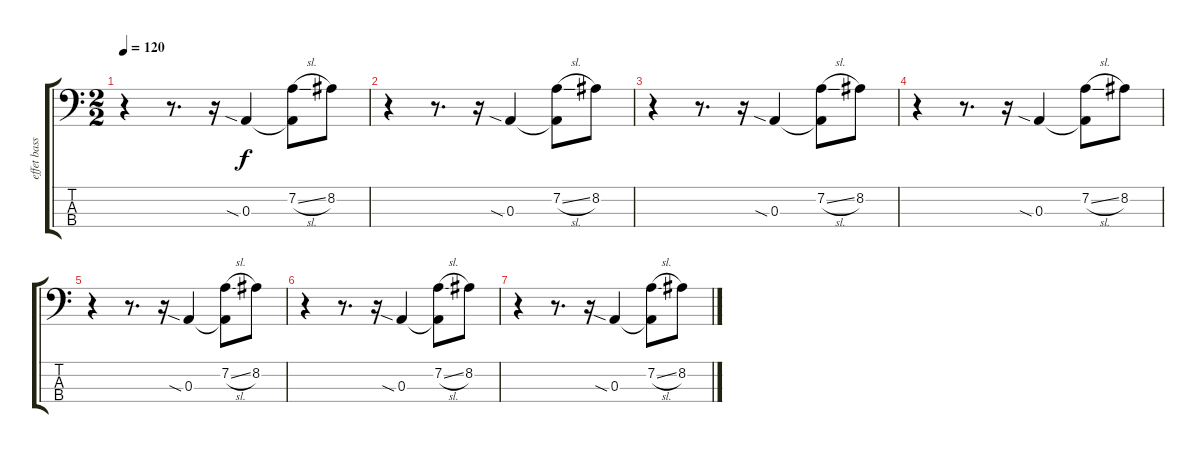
\track ("effet basse" "effet bass") {instrument synthbass2}
\staff {score tabs}
\tuning (G2 D2 A1 E1) {hide}
\ts (2 2)
\tempo 120
\clef f4
\ks c
r.4{dy f} r.8{d} r.16 0.3{sia}.4 (7.2{sl} 0.3{t}).8 8.2.8 |
r.4 r.8{d} r.16 0.3{sia}.4 (7.2{sl} 0.3{t}).8 8.2.8 |
r.4 r.8{d} r.16 0.3{sia}.4 (7.2{sl} 0.3{t}).8 8.2.8 |
r.4 r.8{d} r.16 0.3{sia}.4 (7.2{sl} 0.3{t}).8 8.2.8 |
r.4 r.8{d} r.16 0.3{sia}.4 (7.2{sl} 0.3{t}).8 8.2.8 |
r.4 r.8{d} r.16 0.3{sia}.4 (7.2{sl} 0.3{t}).8 8.2.8 |
r.4 r.8{d} r.16 0.3{sia}.4 (7.2{sl} 0.3{t}).8 8.2.8
